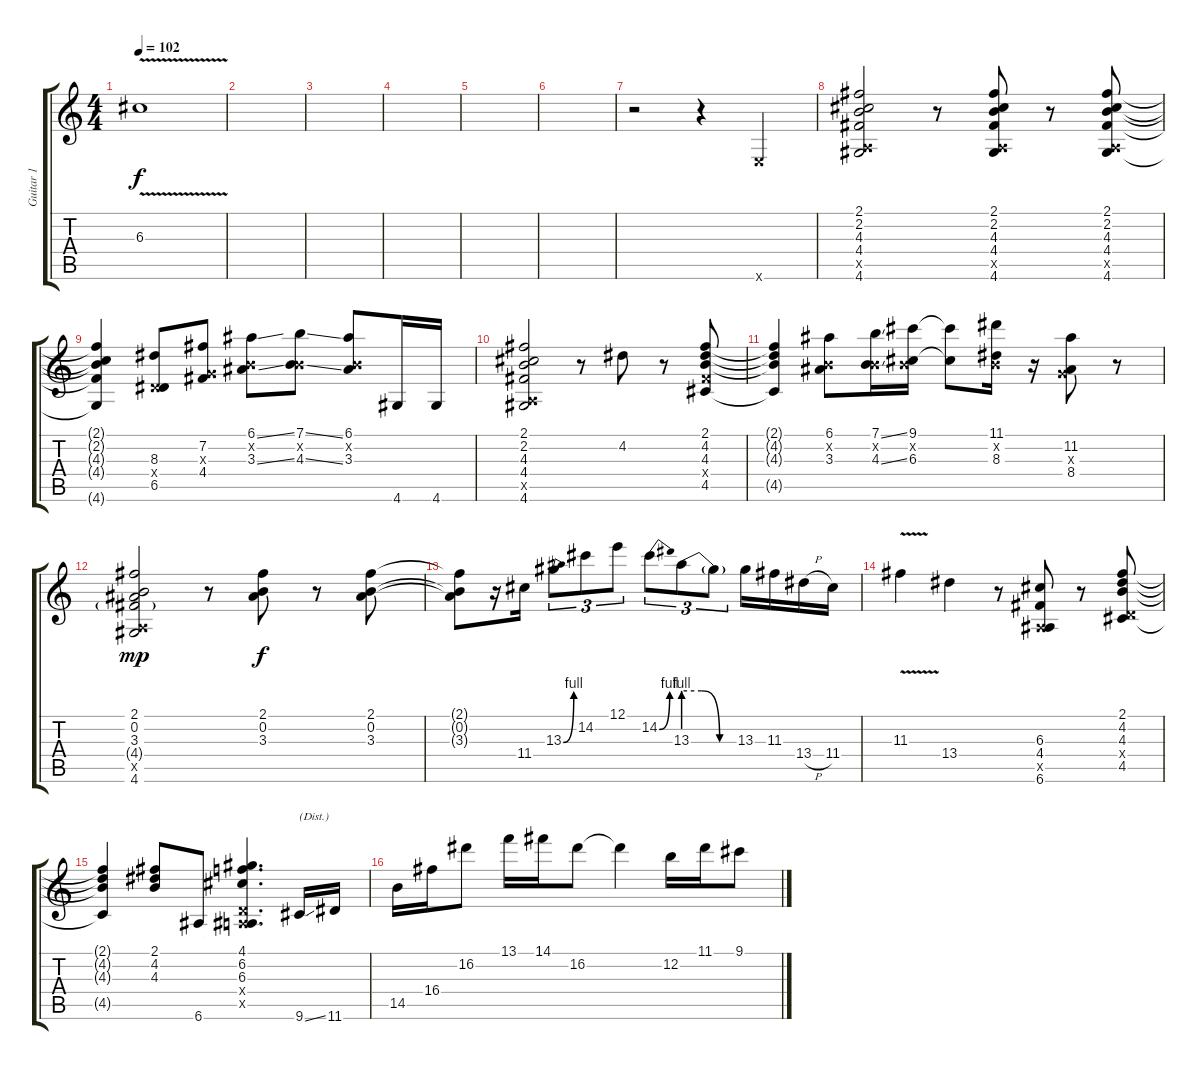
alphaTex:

\track ("Guitar 1" "Guitar 1") {instrument electricguitarjazz}
\staff {score tabs}
\tuning (E4 B3 G3 D3 A2 E2) {hide}
\ts (4 4)
\tempo 102
\clef g2
\ks c
6.3{v t}.1{dy f} |
|
|
|
|
|
r.2 r.4 0.6{x}.4 |
(2.1 2.2 4.3 4.4 0.5{x} 4.6).2 r.8 (2.1 2.2 4.3 4.4 0.5{x} 4.6).8 r.8 (2.1 2.2 4.3 4.4 0.5{x} 4.6).8 |
(2.1{t} 2.2{t} 4.3{t} 4.4{t} 4.6{t}).4 (8.3 0.4{x} 6.5).8 (7.2 0.3{x} 4.4).8 (6.1{ss} 0.2{x} 3.3{ss}).8 (7.1{ss} 0.2{x} 4.3{ss}).8 (6.1 0.2{x} 3.3).8 4.6.16 4.6.16 |
(2.1 2.2 4.3 4.4 0.5{x} 4.6).2 r.8 4.2.8 r.8 (2.1 4.2 4.3 4.4{x} 4.5).8 |
(2.1{t} 4.2{t} 4.3{t} 4.5{t}).4 (6.1 0.2{x} 3.3).8 (7.1{ss} 0.2{x} 4.3{ss}).16 (9.1 0.2{x} 6.3).16 (9.1{t} 6.3{t}).8 (11.1 0.2{x} 8.3).16 r.16 (11.2 0.3{x} 8.4).8 r.8 |
(2.1 0.2 3.3 4.4{g} 0.5{x} 4.6).2{dy mp} r.8 (2.1 0.2 3.3).8{dy f} r.8 (2.1 0.2 3.3).8 |
(2.1{t} 0.2{t} 3.3{t}).8 r.16 11.4.16 13.3{be (bend 0 0 60 4)}.8{tu (3 2)} 14.2.8{tu (3 2)} 12.1.8{tu (3 2)} 14.2{be (bend 0 0 60 4)}.8{tu (3 2)} 13.3{be (custom 0 4 20 4 40 0 60 0)}.8{tu (3 2)} 13.3{t}.8{tu (3 2)} 13.3.16 11.3.16 13.4{h}.16 11.4.16 |
11.3{v}.4 13.4.4 r.8 (6.3 4.4 0.5{x} 6.6).8 r.8 (2.1 4.2 4.3 0.4{x} 4.5).8 |
(2.1{t} 4.2{t} 4.3{t} 4.5{t}).4 (2.1 4.2 4.3).8 6.6.8 (4.1 6.2 6.3 0.4{x} 0.5{x} 6.6{t}).4{d} 9.6{ss}.16{txt "(Dist.)" instrument distortionguitar} 11.6.16 |
14.5.16 16.4.16 16.2.8 13.1.16 14.1.16 16.2.8 16.2{t}.4 12.2.16 11.1.16 9.1.8
